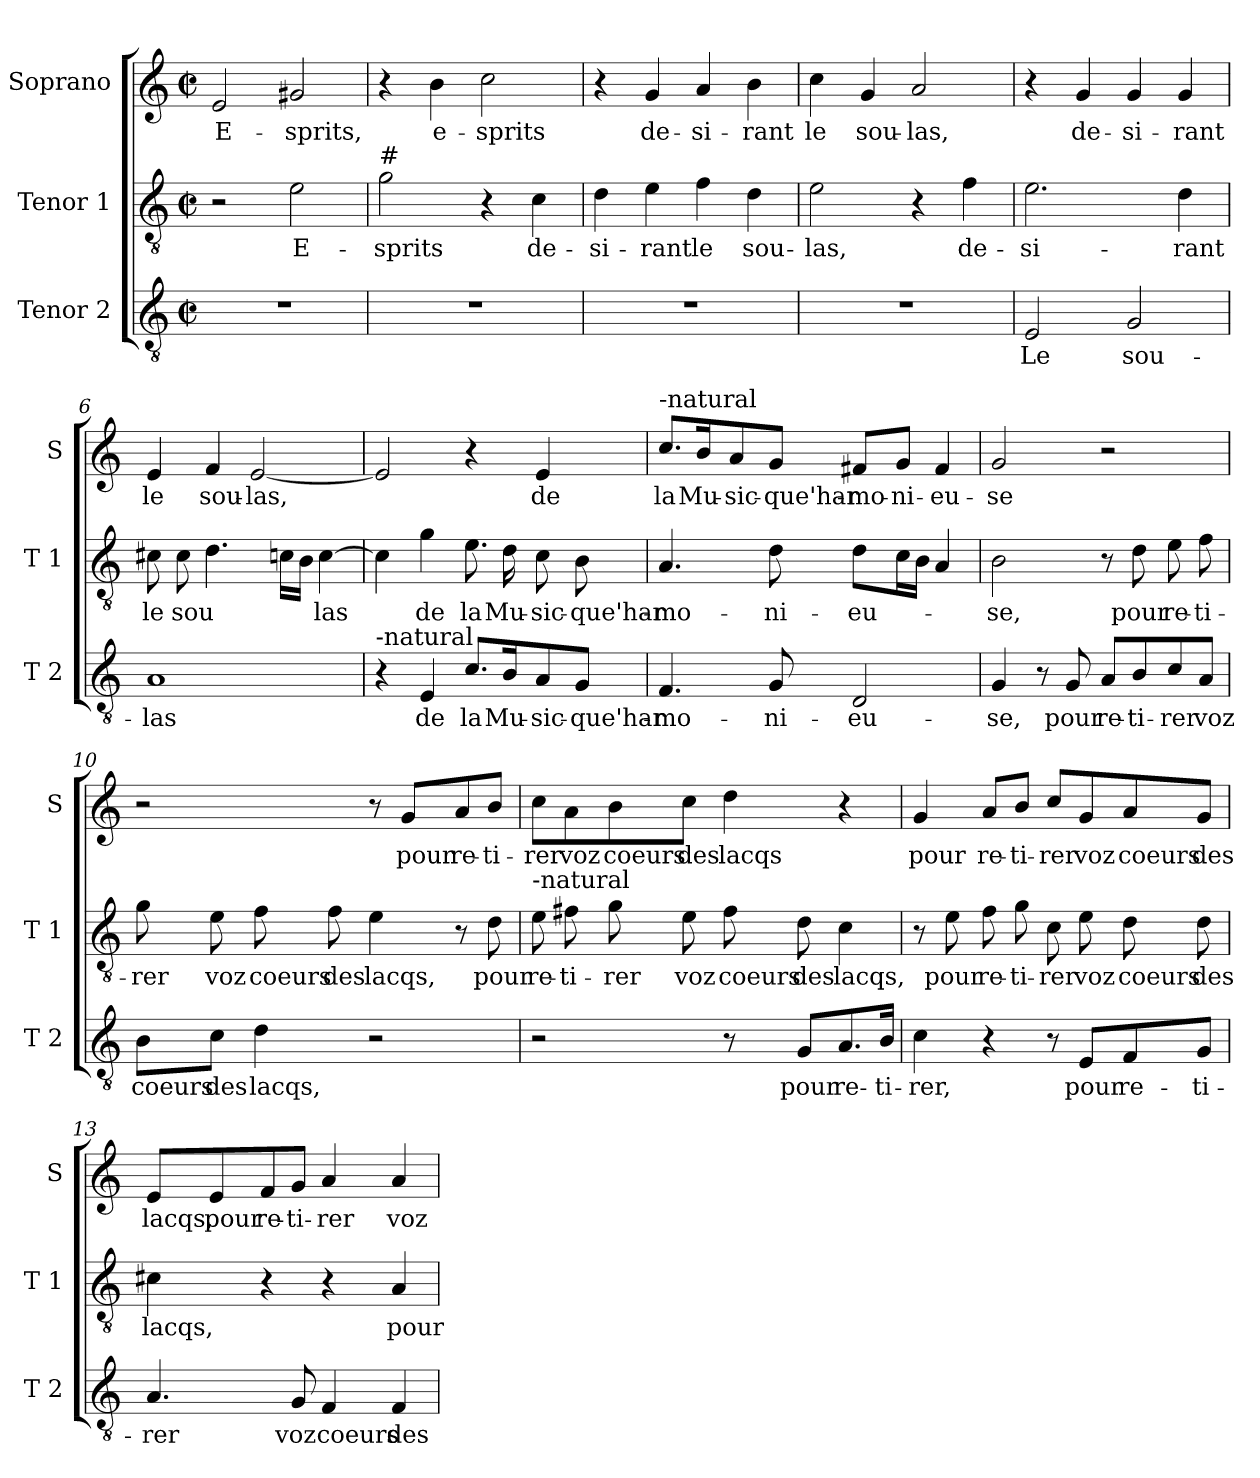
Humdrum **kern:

**kern	**text	**kern	**text	**kern	**text
*part3	*part3	*part2	*part2	*part1	*part1
*staff3	*staff3	*staff2	*staff2	*staff1	*staff1
*I"Tenor 2	*	*I"Tenor 1	*	*I"Soprano	*
*I'T 2	*	*I'T 1	*	*I'S	*
*clefGv2	*	*clefGv2	*	*clefG2	*
*k[]	*	*k[]	*	*k[]	*
*C:	*	*C:	*	*C:	*
*M2/2	*	*M2/2	*	*M2/2	*
*met(c|)	*	*met(c|)	*	*met(c|)	*
=1	=1	=1	=1	=1	=1
!	!	!	!	!	!LO:LY:b
1r	.	2r	.	2e/	E-
!	!	!	!LO:LY:b	!	!LO:LY:b
.	.	2e\	E-	2g#X/	-sprits,
=2	=2	=2	=2	=2	=2
!	!	!LO:TX:a:t=#	!	!	!
!	!	!	!LO:LY:b	!	!
1r	.	2g\	-sprits	4r	.
!	!	!	!	!	!LO:LY:b
.	.	.	.	4b\	e-
!	!	!	!	!	!LO:LY:b
.	.	4r	.	2cc\	-sprits
!	!	!	!LO:LY:b	!	!
.	.	4c\	de-	.	.
=3	=3	=3	=3	=3	=3
!	!	!	!LO:LY:b	!	!
1r	.	4d\	-si-	4r	.
!	!	!	!LO:LY:b	!	!LO:LY:b
.	.	4e\	-rant	4g/	de-
!	!	!	!LO:LY:b	!	!LO:LY:b
.	.	4f\	le	4a/	-si-
!	!	!	!LO:LY:b	!	!LO:LY:b
.	.	4d\	sou-	4b\	-rant
=4	=4	=4	=4	=4	=4
!	!	!	!LO:LY:b	!	!LO:LY:b
1r	.	2e\	-las,	4cc\	le
!	!	!	!	!	!LO:LY:b
.	.	.	.	4g/	sou-
!	!	!	!	!	!LO:LY:b
.	.	4r	.	2a/	-las,
!	!	!	!LO:LY:b	!	!
.	.	4f\	de-	.	.
=5	=5	=5	=5	=5	=5
!	!LO:LY:b	!	!LO:LY:b	!	!
2E/	Le	2.e\	-si-	4r	.
!	!	!	!	!	!LO:LY:b
.	.	.	.	4g/	de-
!	!LO:LY:b	!	!	!	!LO:LY:b
2G/	sou-	.	.	4g/	-si-
!	!	!	!LO:LY:b	!	!LO:LY:b
.	.	4d\	-rant	4g/	-rant
!!LO:LB:g=z
=6	=6	=6	=6	=6	=6
!	!LO:LY:b	!	!LO:LY:b	!	!LO:LY:b
1A	-las	8c#X\	le	4e/	le
!	!	!	!LO:LY:b	!	!
.	.	8c#\	sou	.	.
!	!	!	!	!	!LO:LY:b
.	.	4.d\	.	4f/	sou-
!	!	!	!	!	!LO:LY:b
.	.	.	.	[2e/	-las,
.	.	16cn\LL	.	.	.
.	.	16B\JJ	.	.	.
!	!	!	!LO:LY:b	!	!
.	.	[4c\	las	.	.
=7	=7	=7	=7	=7	=7
!LO:TX:a:t=-natural	!	!	!	!	!
4r	.	4c\]	.	2e/]	.
!	!LO:LY:b	!	!LO:LY:b	!	!
4E/	de	4g\	de	.	.
!	!LO:LY:b	!	!LO:LY:b	!	!
8.c/L	la	8.e\	la	4r	.
!	!LO:LY:b	!	!LO:LY:b	!	!
16B/K	Mu-	16d\	Mu-	.	.
!	!LO:LY:b	!	!LO:LY:b	!	!LO:LY:b
8A/	-sic-	8c\	-sic-	4e/	de
!	!LO:LY:b	!	!LO:LY:b	!	!
8G/J	-que'har-	8B\	-que'har-	.	.
=8	=8	=8	=8	=8	=8
!	!	!	!	!LO:TX:a:t=-natural	!
!	!LO:LY:b	!	!LO:LY:b	!	!LO:LY:b
4.F/	-mo-	4.A/	-mo-	8.cc/L	la
!	!	!	!	!	!LO:LY:b
.	.	.	.	16b/K	Mu-
!	!	!	!	!	!LO:LY:b
.	.	.	.	8a/	-sic-
!	!LO:LY:b	!	!LO:LY:b	!	!LO:LY:b
8G/	-ni-	8d\	-ni-	8g/J	-que'har-
!	!LO:LY:b	!	!LO:LY:b	!	!LO:LY:b
2D/	-eu-	8d\L	-eu-	8f#X/L	-mo-
!	!	!	!	!	!LO:LY:b
.	.	16c\L	.	8g/J	-ni-
.	.	16B\JJ	.	.	.
!	!	!	!	!	!LO:LY:b
.	.	4A/	.	4f#/	-eu-
=9	=9	=9	=9	=9	=9
!	!LO:LY:b	!	!LO:LY:b	!	!LO:LY:b
4G/	-se,	2B\	-se,	2g/	-se
8r	.	.	.	.	.
!	!LO:LY:b	!	!	!	!
8G/	pour	.	.	.	.
!	!LO:LY:b	!	!	!	!
8A/L	re-	8r	.	2r	.
!	!LO:LY:b	!	!LO:LY:b	!	!
8B/	-ti-	8d\	pour	.	.
!	!LO:LY:b	!	!LO:LY:b	!	!
8c/	-rer	8e\	re-	.	.
!	!LO:LY:b	!	!LO:LY:b	!	!
8A/J	voz	8f\	-ti-	.	.
!!LO:LB:g=z
=10	=10	=10	=10	=10	=10
!	!LO:LY:b	!	!LO:LY:b	!	!
8B\L	coeurs	8g\	-rer	2r	.
!	!LO:LY:b	!	!LO:LY:b	!	!
8c\J	des	8e\	voz	.	.
!	!LO:LY:b	!	!LO:LY:b	!	!
4d\	lacqs,	8f\	coeurs	.	.
!	!	!	!LO:LY:b	!	!
.	.	8f\	des	.	.
!	!	!	!LO:LY:b	!	!
2r	.	4e\	lacqs,	8r	.
!	!	!	!	!	!LO:LY:b
.	.	.	.	8g/L	pour
!	!	!	!	!	!LO:LY:b
.	.	8r	.	8a/	re-
!	!	!	!LO:LY:b	!	!LO:LY:b
.	.	8d\	pour	8b/J	-ti-
=11	=11	=11	=11	=11	=11
!	!	!LO:TX:a:t=-natural	!	!	!
!	!	!	!LO:LY:b	!	!LO:LY:b
2r	.	8e\	re-	8cc\L	-rer
!	!	!	!LO:LY:b	!	!LO:LY:b
.	.	8f#X\	-ti-	8a\	voz
!	!	!	!LO:LY:b	!	!LO:LY:b
.	.	8g\	-rer	8b\	coeurs
!	!	!	!LO:LY:b	!	!LO:LY:b
.	.	8e\	voz	8cc\J	des
!	!	!	!LO:LY:b	!	!LO:LY:b
8r	.	8f#\	coeurs	4dd\	lacqs
!	!LO:LY:b	!	!LO:LY:b	!	!
8G/L	pour	8d\	des	.	.
!	!LO:LY:b	!	!LO:LY:b	!	!
8.A/	re-	4c\	lacqs,	4r	.
!	!LO:LY:b	!	!	!	!
16B/Jk	-ti-	.	.	.	.
=12	=12	=12	=12	=12	=12
!	!LO:LY:b	!	!	!	!LO:LY:b
4c\	-rer,	8r	.	4g/	pour
!	!	!	!LO:LY:b	!	!
.	.	8e\	pour	.	.
!	!	!	!LO:LY:b	!	!LO:LY:b
4r	.	8f\	re-	8a/L	re-
!	!	!	!LO:LY:b	!	!LO:LY:b
.	.	8g\	-ti-	8b/J	-ti-
!	!	!	!LO:LY:b	!	!LO:LY:b
8r	.	8c\	-rer	8cc/L	-rer
!	!LO:LY:b	!	!LO:LY:b	!	!LO:LY:b
8E/L	pour	8e\	voz	8g/	voz
!	!LO:LY:b	!	!LO:LY:b	!	!LO:LY:b
8F/	re-	8d\	coeurs	8a/	coeurs
!	!LO:LY:b	!	!LO:LY:b	!	!LO:LY:b
8G/J	-ti-	8d\	des	8g/J	des
!!LO:PB:g=z
=13	=13	=13	=13	=13	=13
!	!LO:LY:b	!	!LO:LY:b	!	!LO:LY:b
4.A/	-rer	4c#X\	lacqs,	8e/L	lacqs,
!	!	!	!	!	!LO:LY:b
.	.	.	.	8e/	pour
!	!	!	!	!	!LO:LY:b
.	.	4r	.	8f/	re-
!	!LO:LY:b	!	!	!	!LO:LY:b
8G/	voz	.	.	8g/J	-ti-
!	!LO:LY:b	!	!	!	!LO:LY:b
4F/	coeurs	4r	.	4a/	-rer
!	!LO:LY:b	!	!LO:LY:b	!	!LO:LY:b
4F/	des	4A/	pour	4a/	voz
=	=	=	=	=	=
*-	*-	*-	*-	*-	*-
